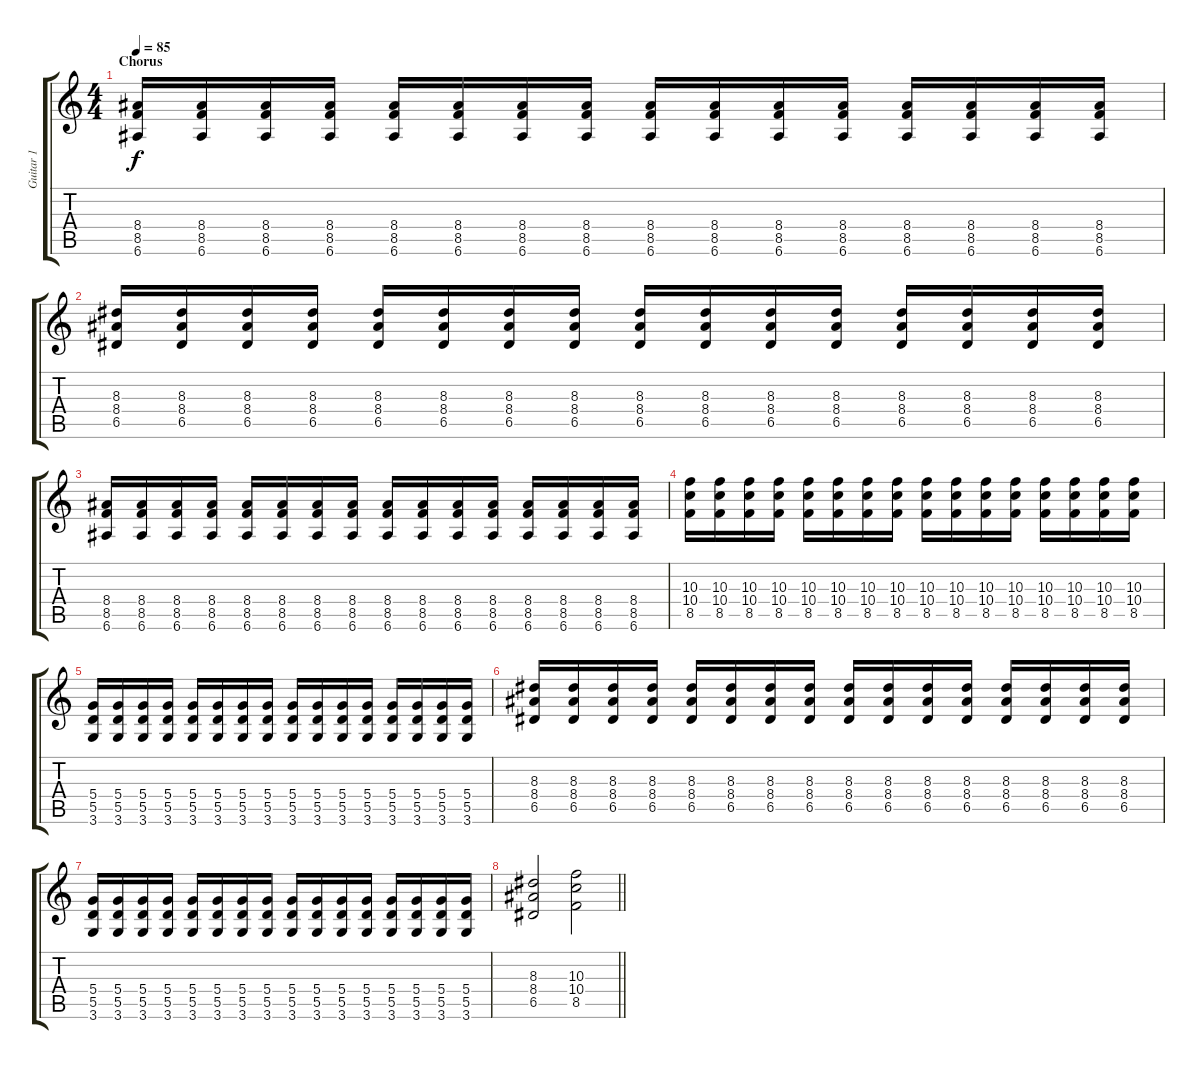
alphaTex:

\track ("Guitar 1" "Guitar 1") {instrument distortionguitar}
\staff {score tabs}
\tuning (E4 B3 G3 D3 A2 E2) {hide}
\ts (4 4)
\section ("" "Chorus")
\tempo 85
\clef g2
\ks c
(8.4 8.5 6.6).16{dy f instrument distortionguitar} (8.4 8.5 6.6).16 (8.4 8.5 6.6).16 (8.4 8.5 6.6).16 (8.4 8.5 6.6).16 (8.4 8.5 6.6).16 (8.4 8.5 6.6).16 (8.4 8.5 6.6).16 (8.4 8.5 6.6).16 (8.4 8.5 6.6).16 (8.4 8.5 6.6).16 (8.4 8.5 6.6).16 (8.4 8.5 6.6).16 (8.4 8.5 6.6).16 (8.4 8.5 6.6).16 (8.4 8.5 6.6).16 |
(8.3 8.4 6.5).16 (8.3 8.4 6.5).16 (8.3 8.4 6.5).16 (8.3 8.4 6.5).16 (8.3 8.4 6.5).16 (8.3 8.4 6.5).16 (8.3 8.4 6.5).16 (8.3 8.4 6.5).16 (8.3 8.4 6.5).16 (8.3 8.4 6.5).16 (8.3 8.4 6.5).16 (8.3 8.4 6.5).16 (8.3 8.4 6.5).16 (8.3 8.4 6.5).16 (8.3 8.4 6.5).16 (8.3 8.4 6.5).16 |
(8.4 8.5 6.6).16 (8.4 8.5 6.6).16 (8.4 8.5 6.6).16 (8.4 8.5 6.6).16 (8.4 8.5 6.6).16 (8.4 8.5 6.6).16 (8.4 8.5 6.6).16 (8.4 8.5 6.6).16 (8.4 8.5 6.6).16 (8.4 8.5 6.6).16 (8.4 8.5 6.6).16 (8.4 8.5 6.6).16 (8.4 8.5 6.6).16 (8.4 8.5 6.6).16 (8.4 8.5 6.6).16 (8.4 8.5 6.6).16 |
(10.3 10.4 8.5).16 (10.3 10.4 8.5).16 (10.3 10.4 8.5).16 (10.3 10.4 8.5).16 (10.3 10.4 8.5).16 (10.3 10.4 8.5).16 (10.3 10.4 8.5).16 (10.3 10.4 8.5).16 (10.3 10.4 8.5).16 (10.3 10.4 8.5).16 (10.3 10.4 8.5).16 (10.3 10.4 8.5).16 (10.3 10.4 8.5).16 (10.3 10.4 8.5).16 (10.3 10.4 8.5).16 (10.3 10.4 8.5).16 |
(5.4 5.5 3.6).16 (5.4 5.5 3.6).16 (5.4 5.5 3.6).16 (5.4 5.5 3.6).16 (5.4 5.5 3.6).16 (5.4 5.5 3.6).16 (5.4 5.5 3.6).16 (5.4 5.5 3.6).16 (5.4 5.5 3.6).16 (5.4 5.5 3.6).16 (5.4 5.5 3.6).16 (5.4 5.5 3.6).16 (5.4 5.5 3.6).16 (5.4 5.5 3.6).16 (5.4 5.5 3.6).16 (5.4 5.5 3.6).16 |
(8.3 8.4 6.5).16 (8.3 8.4 6.5).16 (8.3 8.4 6.5).16 (8.3 8.4 6.5).16 (8.3 8.4 6.5).16 (8.3 8.4 6.5).16 (8.3 8.4 6.5).16 (8.3 8.4 6.5).16 (8.3 8.4 6.5).16 (8.3 8.4 6.5).16 (8.3 8.4 6.5).16 (8.3 8.4 6.5).16 (8.3 8.4 6.5).16 (8.3 8.4 6.5).16 (8.3 8.4 6.5).16 (8.3 8.4 6.5).16 |
(5.4 5.5 3.6).16 (5.4 5.5 3.6).16 (5.4 5.5 3.6).16 (5.4 5.5 3.6).16 (5.4 5.5 3.6).16 (5.4 5.5 3.6).16 (5.4 5.5 3.6).16 (5.4 5.5 3.6).16 (5.4 5.5 3.6).16 (5.4 5.5 3.6).16 (5.4 5.5 3.6).16 (5.4 5.5 3.6).16 (5.4 5.5 3.6).16 (5.4 5.5 3.6).16 (5.4 5.5 3.6).16 (5.4 5.5 3.6).16 |
\barLineRight lightlight
(8.3 8.4 6.5).2 (10.3 10.4 8.5).2
